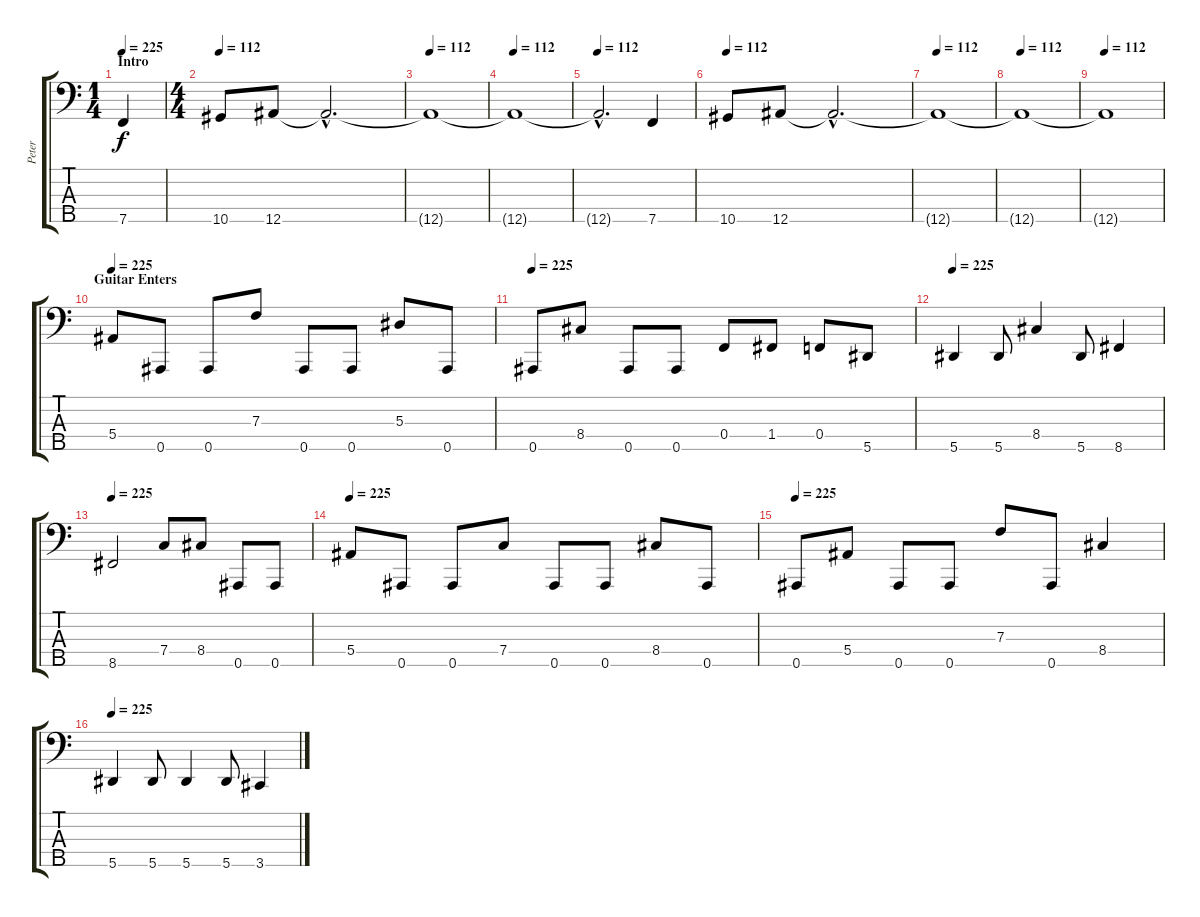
\track ("Peter" "Peter") {instrument electricbasspick}
\staff {score tabs}
\tuning (G2 Eb2 Bb1 F1 Bb0) {hide}
\ts (1 4)
\section ("" "Intro")
\tempo 225
\tempo 112
\tempo 225
\clef f4
\ks c
7.5.4{dy f instrument electricbasspick} |
\ts (4 4)
\tempo 112
10.5.8 12.5.8 12.5{hac t}.2{d} |
\tempo 112
12.5{t}.1 |
\tempo 112
12.5{t}.1 |
\tempo 112
12.5{hac t}.2{d} 7.5.4 |
\tempo 112
10.5.8 12.5.8 12.5{hac t}.2{d} |
\tempo 112
12.5{t}.1 |
\tempo 112
12.5{t}.1 |
\tempo 112
12.5{t}.1 |
\section ("" "Guitar Enters")
\tempo 225
5.4.8 0.5.8 0.5.8 7.3.8 0.5.8 0.5.8 5.3.8 0.5.8 |
\tempo 225
0.5.8 8.4.8 0.5.8 0.5.8 0.4.8 1.4.8 0.4.8 5.5.8 |
\tempo 225
5.5.4 5.5.8 8.4.4 5.5.8 8.5.4 |
\tempo 225
8.5.2 7.4.8 8.4.8 0.5.8 0.5.8 |
\tempo 225
5.4.8 0.5.8 0.5.8 7.4.8 0.5.8 0.5.8 8.4.8 0.5.8 |
\tempo 225
0.5.8 5.4.8 0.5.8 0.5.8 7.3.8 0.5.8 8.4.4 |
\tempo 225
5.5.4 5.5.8 5.5.4 5.5.8 3.5.4
